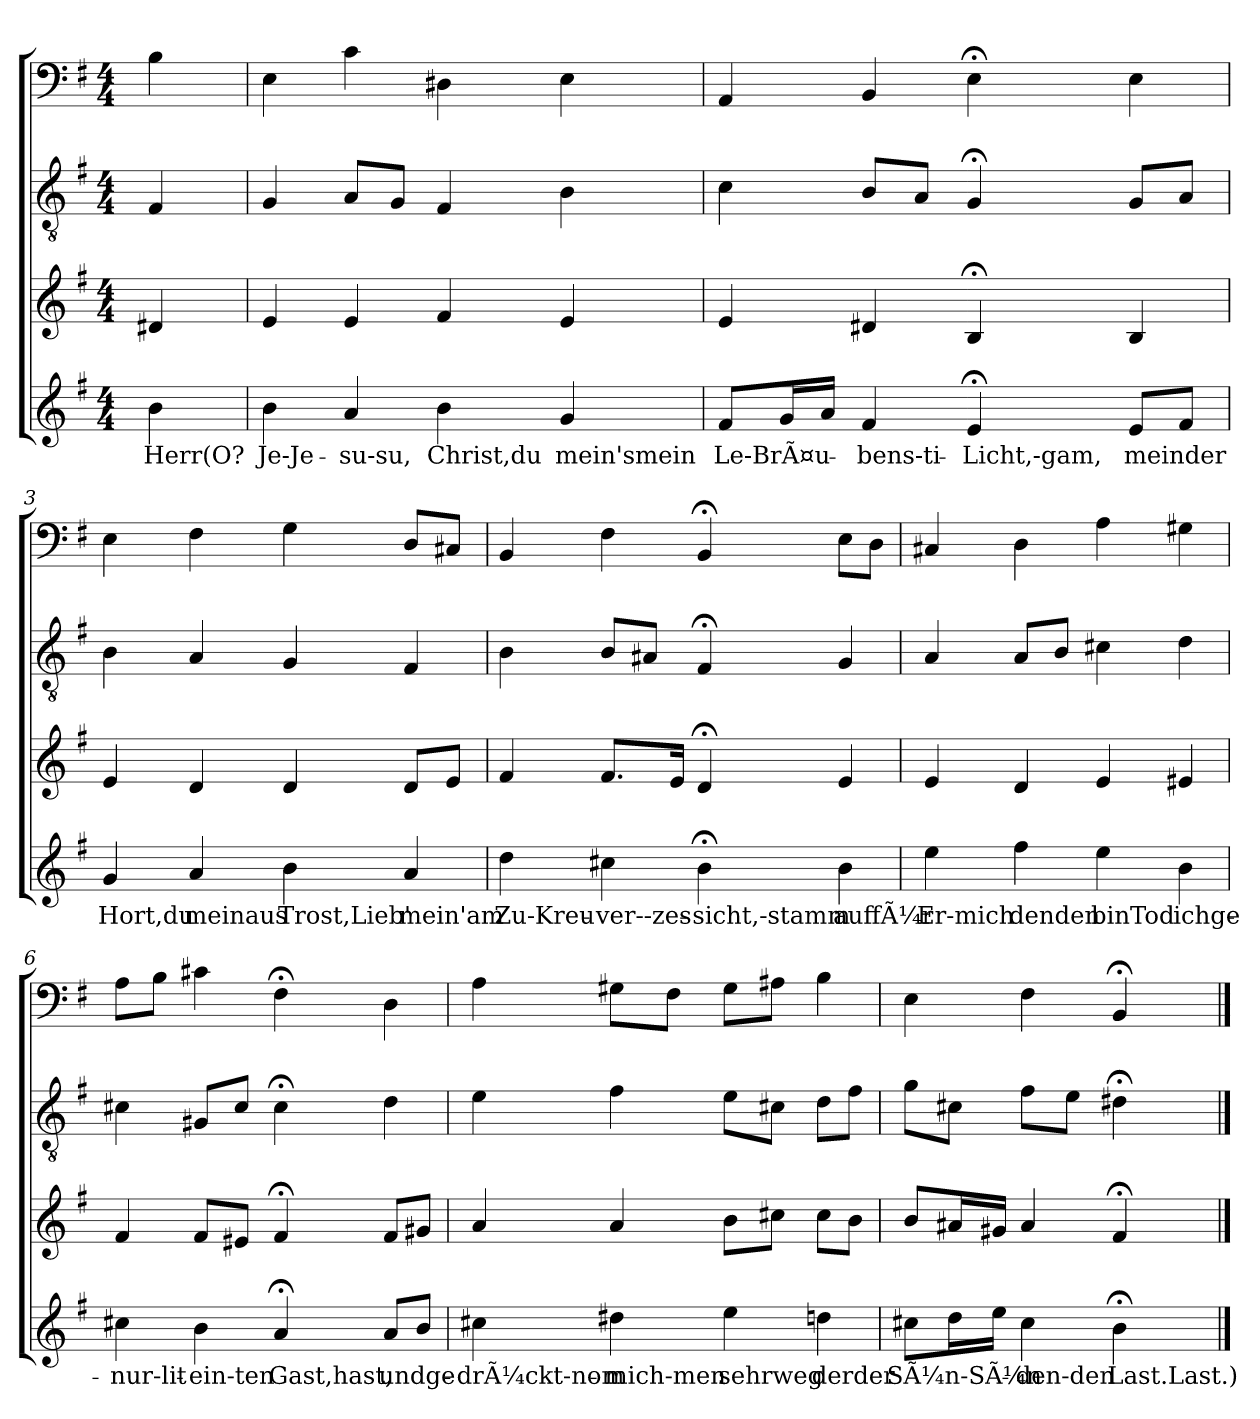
**kern	**text	**kern	**kern	**kern
*part4	*part4	*part3	*part2	*part1
*staff4	*staff4	*staff3	*staff2	*staff1
*clefG2	*	*clefG2	*clefGv2	*clefF4
*k[f#]	*	*k[f#]	*k[f#]	*k[f#]
*e:	*	*e:	*e:	*e:
*M4/4	*	*M4/4	*M4/4	*M4/4
=	=	=	=	=
4b	Herr(O?	4d#X	4F#	4B
=1	=1	=1	=1	=1
4b	Je-Je-	4e	4G	4E
4a	-su-su,	4e	8AL	4c
.	.	.	8GJ	.
4b	Christ,du	4f#	4F#	4D#X
4g	mein'smein	4e	4B	4E
=2	=2	=2	=2	=2
8f#L	Le-BrÃ¤u-	4e	4c	4AA
16gL	.	.	.	.
16aJJ	.	.	.	.
4f#	-bens-ti-	4d#X	8BL	4BB
.	.	.	8AJ	.
4e;<	Licht,-gam,	4B;<	4G;<	4E;<
8eL	meinder	4B	8GL	4E
8f#J	.	.	8AJ	.
=3	=3	=3	=3	=3
4g	Hort,du	4e	4B	4E
4a	meinaus	4d	4A	4F#
4b	Trost,Lieb'	4d	4G	4G
4a	mein'am	8dL	4F#	8DL
.	.	8eJ	.	8C#XJ
=4	=4	=4	=4	=4
4dd	Zu-Kreu-	4f#	4B	4BB
4cc#X	-ver--zes-	8.f#L	8BL	4F#
.	.	.	8A#XJ	.
.	.	16eJk	.	.
4b;<	-sicht,-stamm	4d;<	4F#;<	4BB;<
4b	auffÃ¼r	4e	4G	8EL
.	.	.	.	8DJ
=5	=5	=5	=5	=5
4ee	Er-mich	4e	4A	4C#X
4ff#	-denden	4d	8AL	4D
.	.	.	8BJ	.
4ee	binTod	4e	4c#X	4A
4b	ichge-	4e#X	4d	4G#X
=6	=6	=6	=6	=6
4cc#X	nur-lit-	4f#	4c#X	8AL
.	.	.	.	8BJ
4b	ein-ten	8f#L	8G#XL	4c#X
.	.	8e#XJ	8c#J	.
4a;<	Gast,hast,	4f#;<	4c#;<	4F#;<
8aL	undge-	8f#L	4d	4D
8bJ	.	8g#XJ	.	.
=7	=7	=7	=7	=7
4cc#X	drÃ¼ckt-nom-	4a	4e	4A
4dd#X	mich-men	4a	4f#	8G#XL
.	.	.	.	8F#J
4ee	sehrweg	8bL	8eL	8G#L
.	.	8cc#XJ	8c#XJ	8A#XJ
4ddn	derder	8cc#L	8dL	4B
.	.	8bJ	8f#J	.
=8	=8	=8	=8	=8
8cc#XL	SÃ¼n-SÃ¼n-	8bL	8gL	4E
16ddL	.	16a#XL	8c#XJ	.
16eeJJ	.	16g#XJJ	.	.
4cc#	-den-den	4a#	8f#L	4F#
.	.	.	8eJ	.
4b;<	Last.Last.)	4f#;<	4d#X;<	4BB;<
==	==	==	==	==
*-	*-	*-	*-	*-
